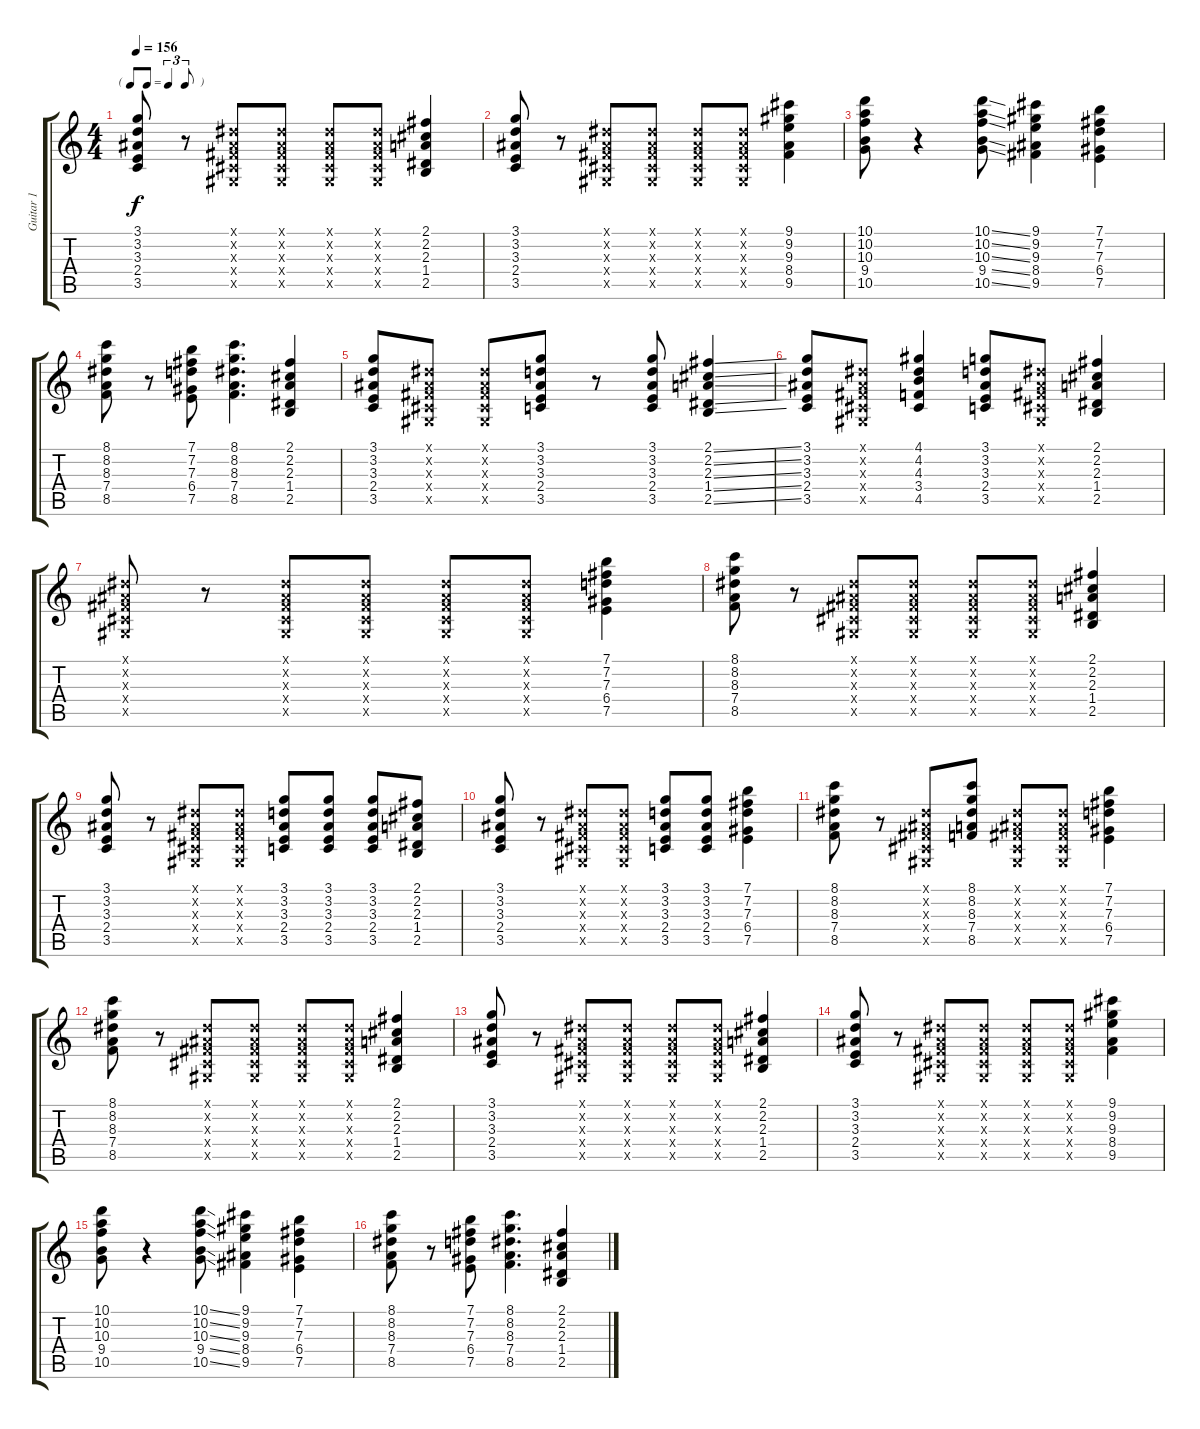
\track ("Guitar 1" "Guitar 1") {instrument acousticguitarnylon}
\staff {score tabs}
\tuning (E4 B3 G3 D3 A2 E2) {hide}
\ts (4 4)
\tf triplet8th
\tempo 156
\clef g2
\ks c
(3.1 3.2 3.3 2.4 3.5).8{dy f} r.8 (-1.1{x} -1.2{x} -1.3{x} -1.4{x} -1.5{x}).8 (-1.1{x} -1.2{x} -1.3{x} -1.4{x} -1.5{x}).8 (-1.1{x} -1.2{x} -1.3{x} -1.4{x} -1.5{x}).8 (-1.1{x} -1.2{x} -1.3{x} -1.4{x} -1.5{x}).8 (2.1 2.2 2.3 1.4 2.5).4 |
(3.1 3.2 3.3 2.4 3.5).8 r.8 (-1.1{x} -1.2{x} -1.3{x} -1.4{x} -1.5{x}).8 (-1.1{x} -1.2{x} -1.3{x} -1.4{x} -1.5{x}).8 (-1.1{x} -1.2{x} -1.3{x} -1.4{x} -1.5{x}).8 (-1.1{x} -1.2{x} -1.3{x} -1.4{x} -1.5{x}).8 (9.1 9.2 9.3 8.4 9.5).4 |
(10.1 10.2 10.3 9.4 10.5).8 r.4 (10.1{ss} 10.2{ss} 10.3{ss} 9.4{ss} 10.5{ss}).8 (9.1 9.2 9.3 8.4 9.5).4 (7.1 7.2 7.3 6.4 7.5).4 |
(8.1 8.2 8.3 7.4 8.5).8 r.8 (7.1 7.2 7.3 6.4 7.5).8 (8.1 8.2 8.3 7.4 8.5).4{d} (2.1 2.2 2.3 1.4 2.5).4 |
(3.1 3.2 3.3 2.4 3.5).8 (-1.1{x} -1.2{x} -1.3{x} -1.4{x} -1.5{x}).8 (-1.1{x} -1.2{x} -1.3{x} -1.4{x} -1.5{x}).8 (3.1 3.2 3.3 2.4 3.5).8 r.8 (3.1 3.2 3.3 2.4 3.5).8 (2.1{ss} 2.2{ss} 2.3{ss} 1.4{ss} 2.5{ss}).4 |
(3.1 3.2 3.3 2.4 3.5).8 (-1.1{x} -1.2{x} -1.3{x} -1.4{x} -1.5{x}).8 (4.1 4.2 4.3 3.4 4.5).4 (3.1 3.2 3.3 2.4 3.5).8 (-1.1{x} -1.2{x} -1.3{x} -1.4{x} -1.5{x}).8 (2.1 2.2 2.3 1.4 2.5).4 |
(-1.1{x} -1.2{x} -1.3{x} -1.4{x} -1.5{x}).8 r.8 (-1.1{x} -1.2{x} -1.3{x} -1.4{x} -1.5{x}).8 (-1.1{x} -1.2{x} -1.3{x} -1.4{x} -1.5{x}).8 (-1.1{x} -1.2{x} -1.3{x} -1.4{x} -1.5{x}).8 (-1.1{x} -1.2{x} -1.3{x} -1.4{x} -1.5{x}).8 (7.1 7.2 7.3 6.4 7.5).4 |
(8.1 8.2 8.3 7.4 8.5).8 r.8 (-1.1{x} -1.2{x} -1.3{x} -1.4{x} -1.5{x}).8 (-1.1{x} -1.2{x} -1.3{x} -1.4{x} -1.5{x}).8 (-1.1{x} -1.2{x} -1.3{x} -1.4{x} -1.5{x}).8 (-1.1{x} -1.2{x} -1.3{x} -1.4{x} -1.5{x}).8 (2.1 2.2 2.3 1.4 2.5).4 |
(3.1 3.2 3.3 2.4 3.5).8 r.8 (-1.1{x} -1.2{x} -1.3{x} -1.4{x} -1.5{x}).8 (-1.1{x} -1.2{x} -1.3{x} -1.4{x} -1.5{x}).8 (3.1 3.2 3.3 2.4 3.5).8 (3.1 3.2 3.3 2.4 3.5).8 (3.1 3.2 3.3 2.4 3.5).8 (2.1 2.2 2.3 1.4 2.5).8 |
(3.1 3.2 3.3 2.4 3.5).8 r.8 (-1.1{x} -1.2{x} -1.3{x} -1.4{x} -1.5{x}).8 (-1.1{x} -1.2{x} -1.3{x} -1.4{x} -1.5{x}).8 (3.1 3.2 3.3 2.4 3.5).8 (3.1 3.2 3.3 2.4 3.5).8 (7.1 7.2 7.3 6.4 7.5).4 |
(8.1 8.2 8.3 7.4 8.5).8 r.8 (-1.1{x} -1.2{x} -1.3{x} -1.4{x} -1.5{x}).8 (8.1 8.2 8.3 7.4 8.5).8 (-1.1{x} -1.2{x} -1.3{x} -1.4{x} -1.5{x}).8 (-1.1{x} -1.2{x} -1.3{x} -1.4{x} -1.5{x}).8 (7.1 7.2 7.3 6.4 7.5).4 |
(8.1 8.2 8.3 7.4 8.5).8 r.8 (-1.1{x} -1.2{x} -1.3{x} -1.4{x} -1.5{x}).8 (-1.1{x} -1.2{x} -1.3{x} -1.4{x} -1.5{x}).8 (-1.1{x} -1.2{x} -1.3{x} -1.4{x} -1.5{x}).8 (-1.1{x} -1.2{x} -1.3{x} -1.4{x} -1.5{x}).8 (2.1 2.2 2.3 1.4 2.5).4 |
(3.1 3.2 3.3 2.4 3.5).8 r.8 (-1.1{x} -1.2{x} -1.3{x} -1.4{x} -1.5{x}).8 (-1.1{x} -1.2{x} -1.3{x} -1.4{x} -1.5{x}).8 (-1.1{x} -1.2{x} -1.3{x} -1.4{x} -1.5{x}).8 (-1.1{x} -1.2{x} -1.3{x} -1.4{x} -1.5{x}).8 (2.1 2.2 2.3 1.4 2.5).4 |
(3.1 3.2 3.3 2.4 3.5).8 r.8 (-1.1{x} -1.2{x} -1.3{x} -1.4{x} -1.5{x}).8 (-1.1{x} -1.2{x} -1.3{x} -1.4{x} -1.5{x}).8 (-1.1{x} -1.2{x} -1.3{x} -1.4{x} -1.5{x}).8 (-1.1{x} -1.2{x} -1.3{x} -1.4{x} -1.5{x}).8 (9.1 9.2 9.3 8.4 9.5).4 |
(10.1 10.2 10.3 9.4 10.5).8 r.4 (10.1{ss} 10.2{ss} 10.3{ss} 9.4{ss} 10.5{ss}).8 (9.1 9.2 9.3 8.4 9.5).4 (7.1 7.2 7.3 6.4 7.5).4 |
(8.1 8.2 8.3 7.4 8.5).8 r.8 (7.1 7.2 7.3 6.4 7.5).8 (8.1 8.2 8.3 7.4 8.5).4{d} (2.1 2.2 2.3 1.4 2.5).4
